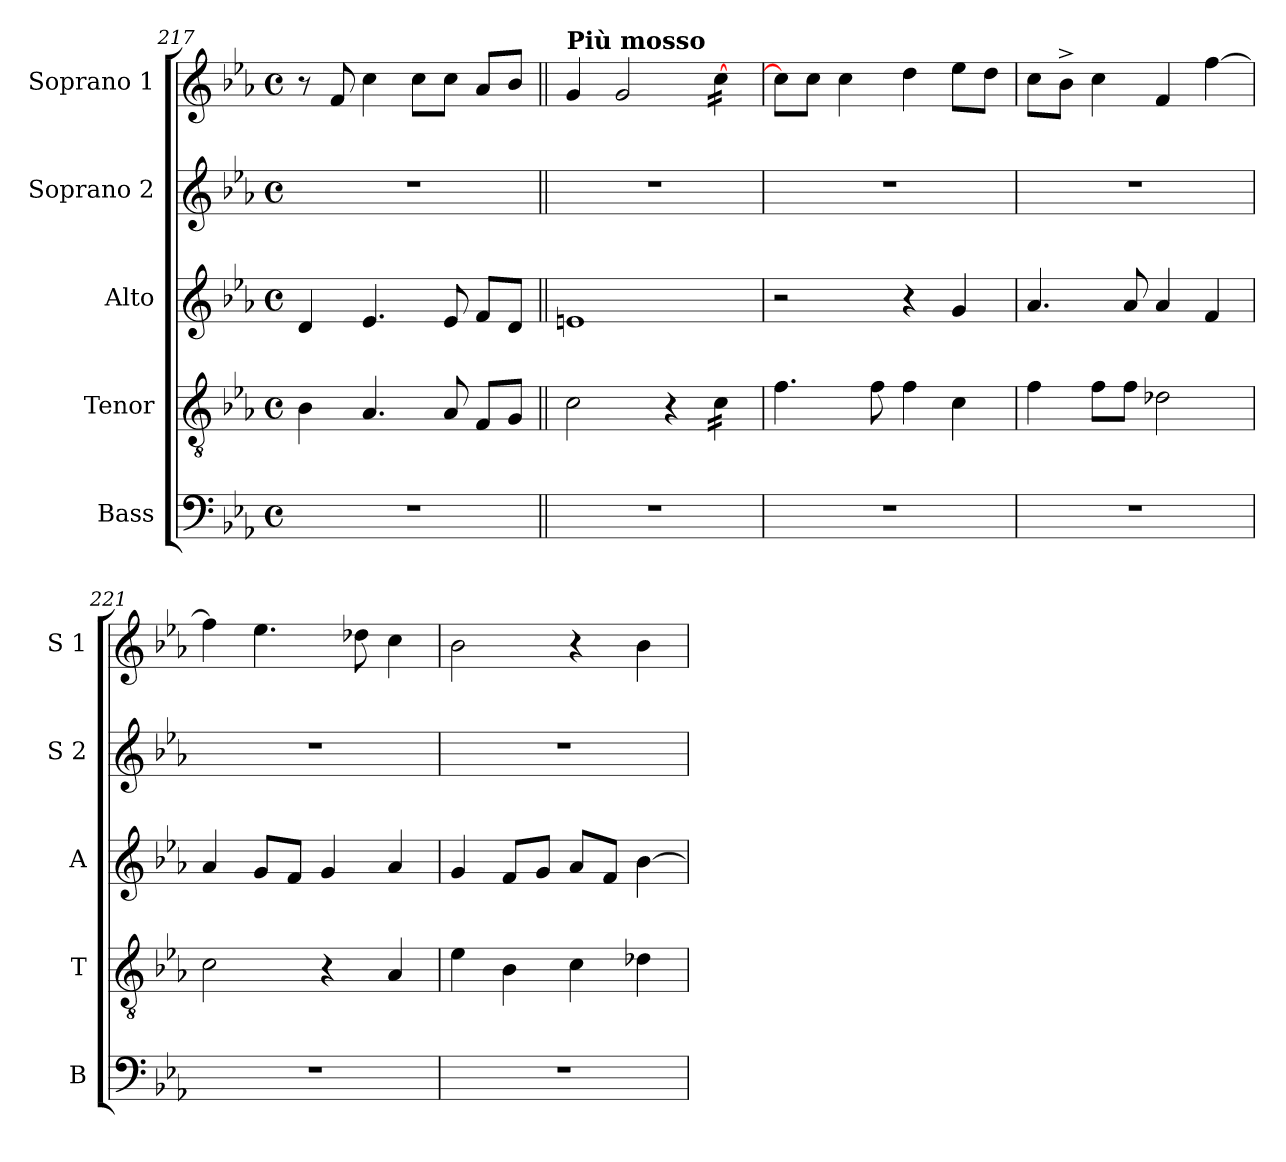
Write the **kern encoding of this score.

**kern	**kern	**kern	**kern	**kern
*part5	*part4	*part3	*part2	*part1
*staff5	*staff4	*staff3	*staff2	*staff1
*I"Bass	*I"Tenor	*I"Alto	*I"Soprano 2	*I"Soprano 1
*I'B	*I'T	*I'A	*I'S 2	*I'S 1
*clefF4	*clefGv2	*clefG2	*clefG2	*clefG2
*k[b-e-a-]	*k[b-e-a-]	*k[b-e-a-]	*k[b-e-a-]	*k[b-e-a-]
*E-:	*E-:	*E-:	*E-:	*E-:
*M4/4	*M4/4	*M4/4	*M4/4	*M4/4
*met(c)	*met(c)	*met(c)	*met(c)	*met(c)
=217	=217	=217	=217	=217
1r	4B-\	4d/	1r	8r
.	.	.	.	8f/
.	4.A-/	4.e-/	.	4cc\
.	.	.	.	8cc\L
.	8A-/	8e-/	.	8cc\J
.	8F/L	8f/L	.	8a-/L
.	8G/J	8d/J	.	8b-/J
=218||	=218||	=218||	=218||	=218||
!	!	!	!	!LO:TX:a:B:t=Più mosso
1r	2c\	1en	1r	4g/
.	.	.	.	2g/
.	4r	.	.	.
*	*tremolo	*	*	*
*	*	*	*	*tremolo
.	16c\LL	.	.	[<16cc\LL
.	16c\	.	.	16cc\
.	16c\	.	.	16cc\
.	16c\JJ	.	.	16cc\JJ
*	*	*	*	*Xtremolo
*	*Xtremolo	*	*	*
!!LO:LB:g=z
=219	=219	=219	=219	=219
1r	4.f\	2r	1r	8cc\L]
.	.	.	.	8cc\J
.	.	.	.	4cc\
.	8f\	.	.	.
.	4f\	4r	.	4dd\
.	4c\	4g/	.	8ee-\L
.	.	.	.	8dd\J
=220	=220	=220	=220	=220
1r	4f\	4.a-/	1r	8cc\L
.	.	.	.	8b-^>\J
.	8f\L	.	.	4cc\
.	8f\J	8a-/	.	.
.	2d-X\	4a-/	.	4f/
.	.	4f/	.	[>4ff\
=221	=221	=221	=221	=221
1r	2c\	4a-/	1r	4ff\]
.	.	8g/L	.	4.ee-\
.	.	8f/J	.	.
.	4r	4g/	.	.
.	.	.	.	8dd-X\
.	4A-/	4a-/	.	4cc\
=222	=222	=222	=222	=222
1r	4e-\	4g/	1r	2b-\
.	4B-\	8f/L	.	.
.	.	8g/J	.	.
.	4c\	8a-/L	.	4r
.	.	8f/J	.	.
.	4d-X\	[>4b-\	.	4b-\
=	=	=	=	=
*-	*-	*-	*-	*-
